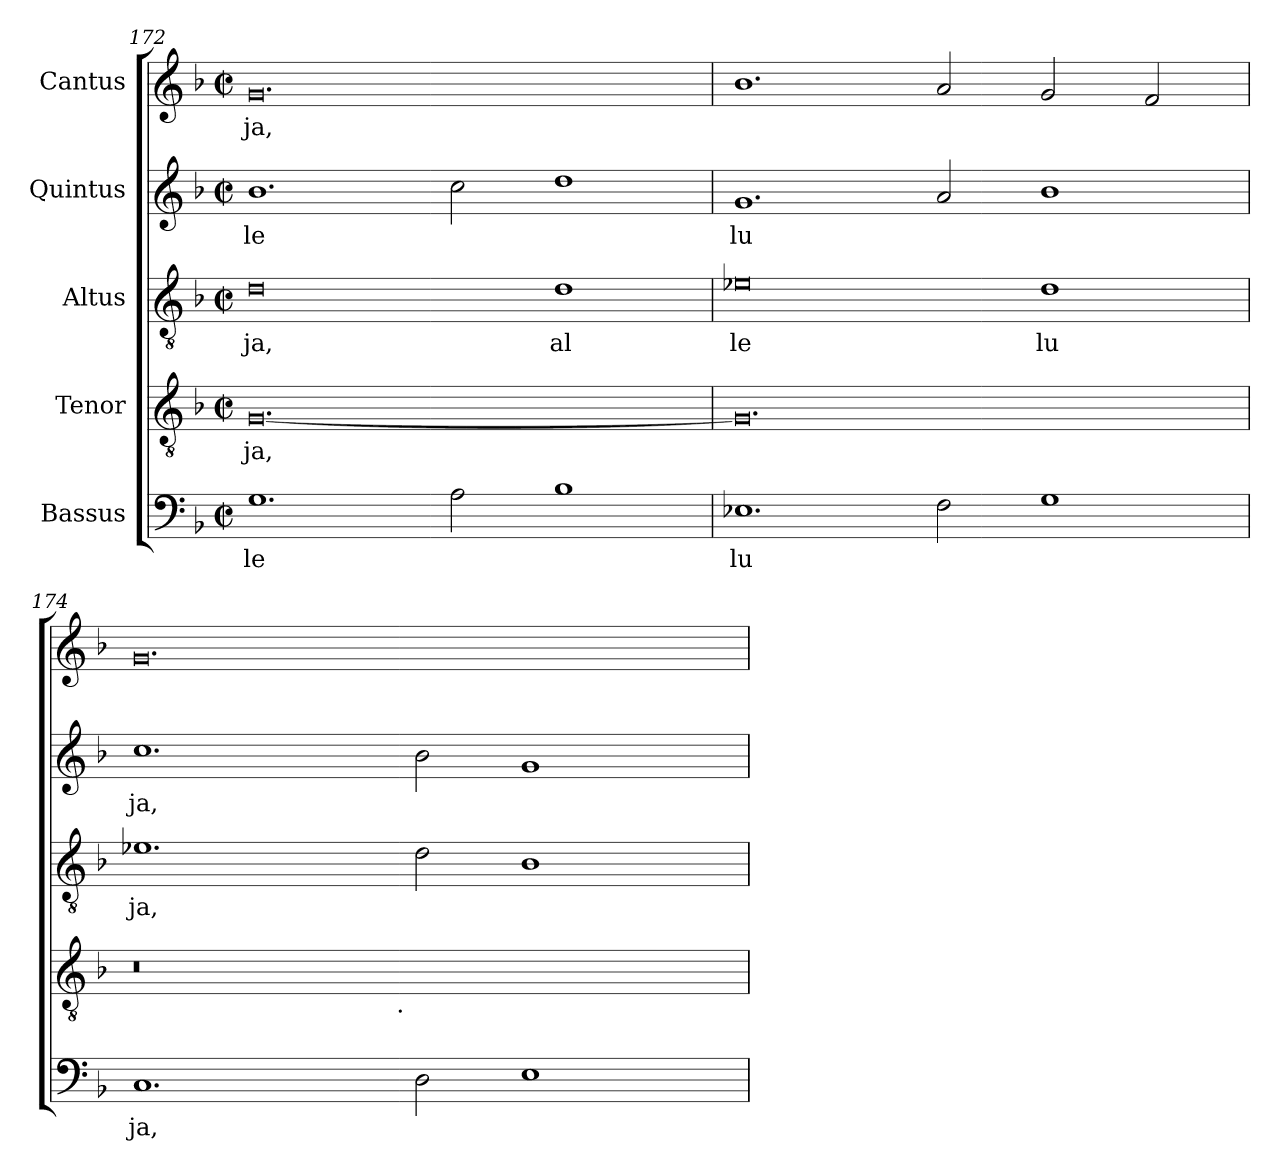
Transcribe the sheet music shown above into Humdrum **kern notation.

**kern	**text	**kern	**text	**kern	**text	**kern	**text	**kern	**text
*part5	*part5	*part4	*part4	*part3	*part3	*part2	*part2	*part1	*part1
*staff5	*staff5	*staff4	*staff4	*staff3	*staff3	*staff2	*staff2	*staff1	*staff1
*I"Bassus	*	*I"Tenor	*	*I"Altus	*	*I"Quintus	*	*I"Cantus	*
*clefF4	*	*clefGv2	*	*clefGv2	*	*clefG2	*	*clefG2	*
*k[b-]	*	*k[b-]	*	*k[b-]	*	*k[b-]	*	*k[b-]	*
*F:	*	*F:	*	*F:	*	*F:	*	*F:	*
*M2/2	*	*M2/2	*	*M2/2	*	*M2/2	*	*M2/2	*
*met(c|)	*	*met(c|)	*	*met(c|)	*	*met(c|)	*	*met(c|)	*
=172	=172	=172	=172	=172	=172	=172	=172	=172	=172
!	!LO:LY:b:cj	!	!LO:LY:b:cj	!	!LO:LY:b:cj	!	!LO:LY:b:cj	!	!LO:LY:b:cj
1.G	-le-	[<0.G	ja,	0d	ja,	1.b-	le	0.g	ja,
!	!LO:LY:b:cj	!	!	!	!	!	!LO:LY:b:cj	!	!
2A\	--	.	.	.	.	2cc\	.	.	.
!	!LO:LY:b:cj	!	!	!	!LO:LY:b:cj	!	!LO:LY:b:cj	!	!
1B-	--	.	.	1d	al	1dd	.	.	.
!!LO:LB:g=z
=173	=173	=173	=173	=173	=173	=173	=173	=173	=173
!	!LO:LY:b:cj	!	!LO:LY:b:cj	!	!LO:LY:b:cj	!	!LO:LY:b:cj	!	!LO:LY:b:cj
1.E-X	-lu-	0.G]	.	0e-X	le	1.g	lu-	1.b-	.
!	!LO:LY:b:cj	!	!	!	!	!	!LO:LY:b:cj	!	!LO:LY:b:cj
2F\	--	.	.	.	.	2a/	--	2a/	.
!	!LO:LY:b:cj	!	!	!	!LO:LY:b:cj	!	!LO:LY:b:cj	!	!LO:LY:b:cj
1G	--	.	.	1d	lu	1b-	--	2g/	.
!	!	!	!	!	!	!	!	!	!LO:LY:b:cj
.	.	.	.	.	.	.	.	2f/	.
=174	=174	=174	=174	=174	=174	=174	=174	=174	=174
!	!LO:LY:b:cj	!	!	!	!LO:LY:b:cj	!	!LO:LY:b:cj	!	!LO:LY:b:cj
*	*	*^	*	*	*	*	*	*	*
1.C	-ja,	0.r	1ryy	.	1.e-	ja,	1.cc	-ja,	0.g	.
.	.	.	4...ryy	.	.	.	.	.	.	.
!	!	!	!LO:TX:b:t=.	!	!	!	!	!	!	!
.	.	.	1ryy	.	.	.	.	.	.	.
!	!LO:LY:b:cj	!	!	!	!	!LO:LY:b:cj	!	!LO:LY:b:cj	!	!
2D\	.	.	.	.	2d\	.	2b-\	.	.	.
!	!LO:LY:b:cj	!	!	!	!	!LO:LY:b:cj	!	!LO:LY:b:cj	!	!
1E	.	.	.	.	1B-	.	1g	.	.	.
.	.	.	2ryy	.	.	.	.	.	.	.
.	.	.	32ryy	.	.	.	.	.	.	.
*	*	*v	*v	*	*	*	*	*	*	*
=	=	=	=	=	=	=	=	=	=
*-	*-	*-	*-	*-	*-	*-	*-	*-	*-
